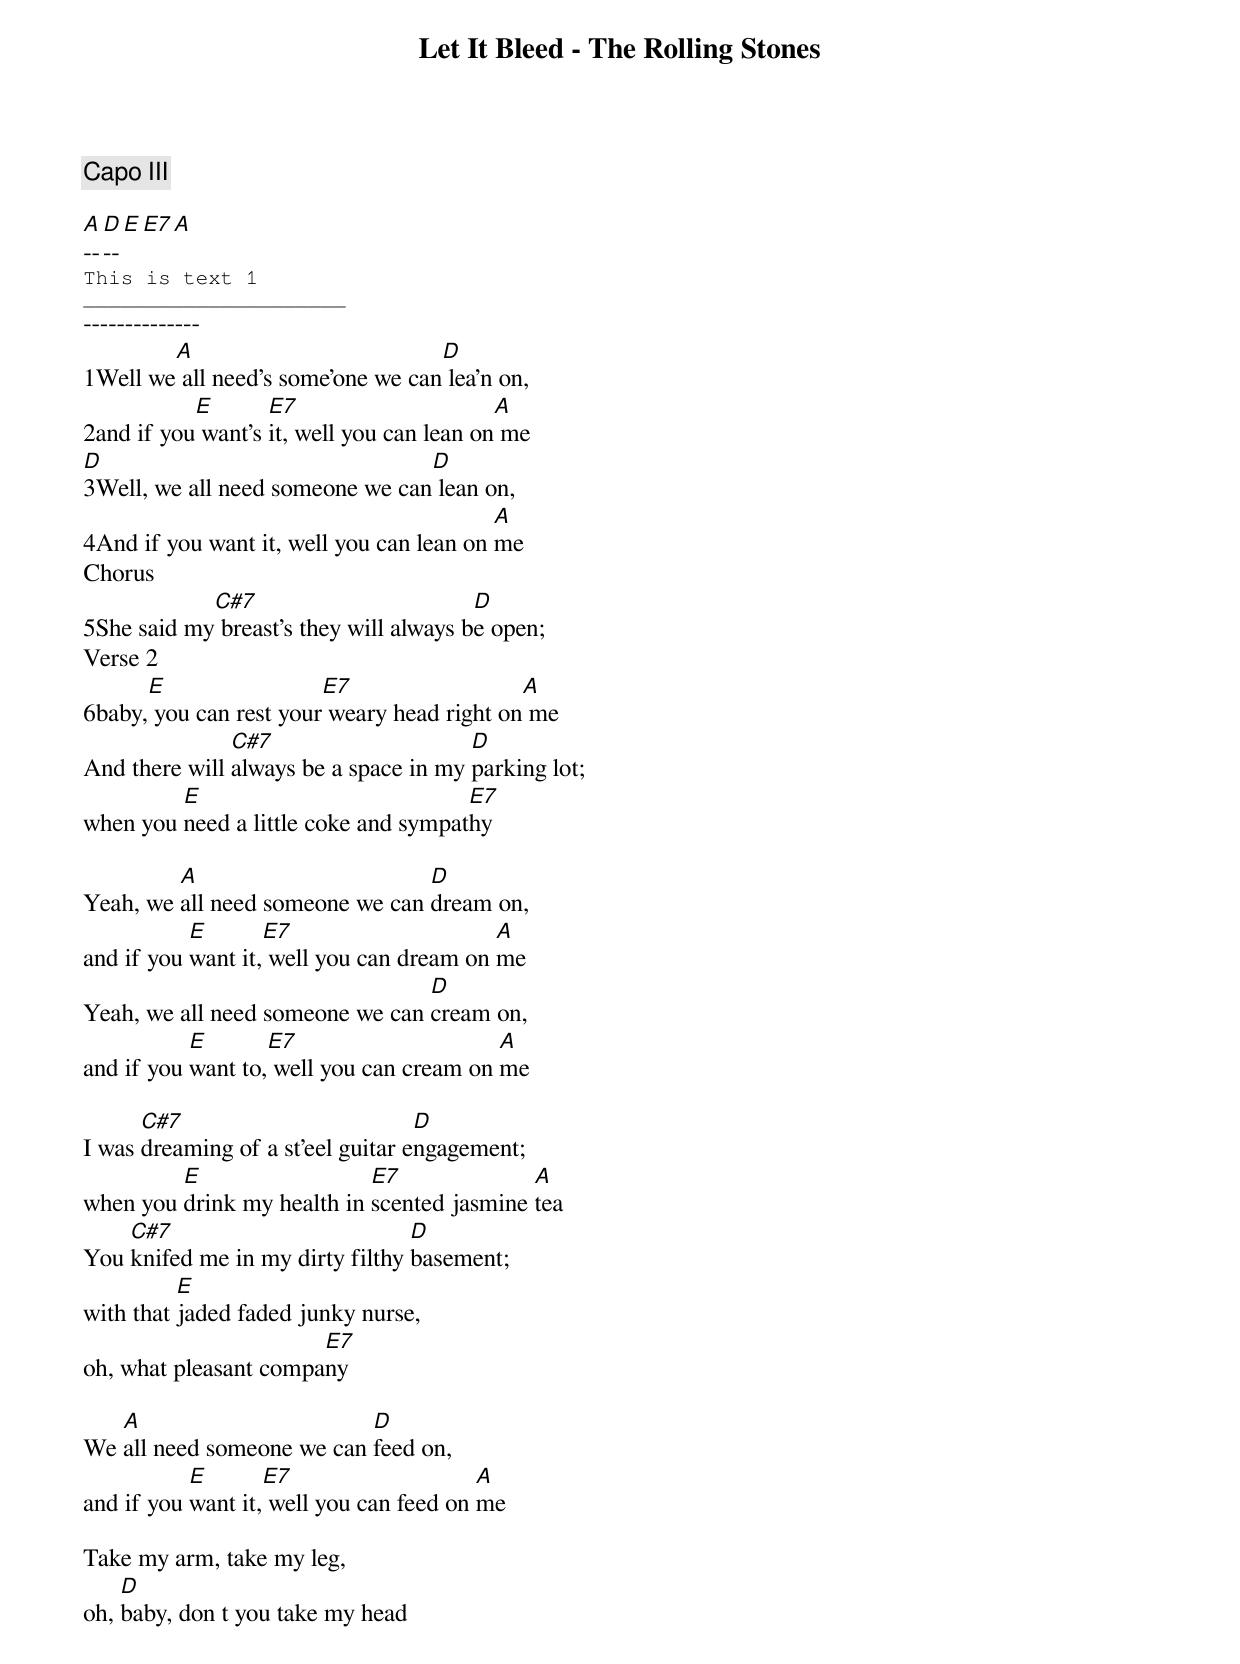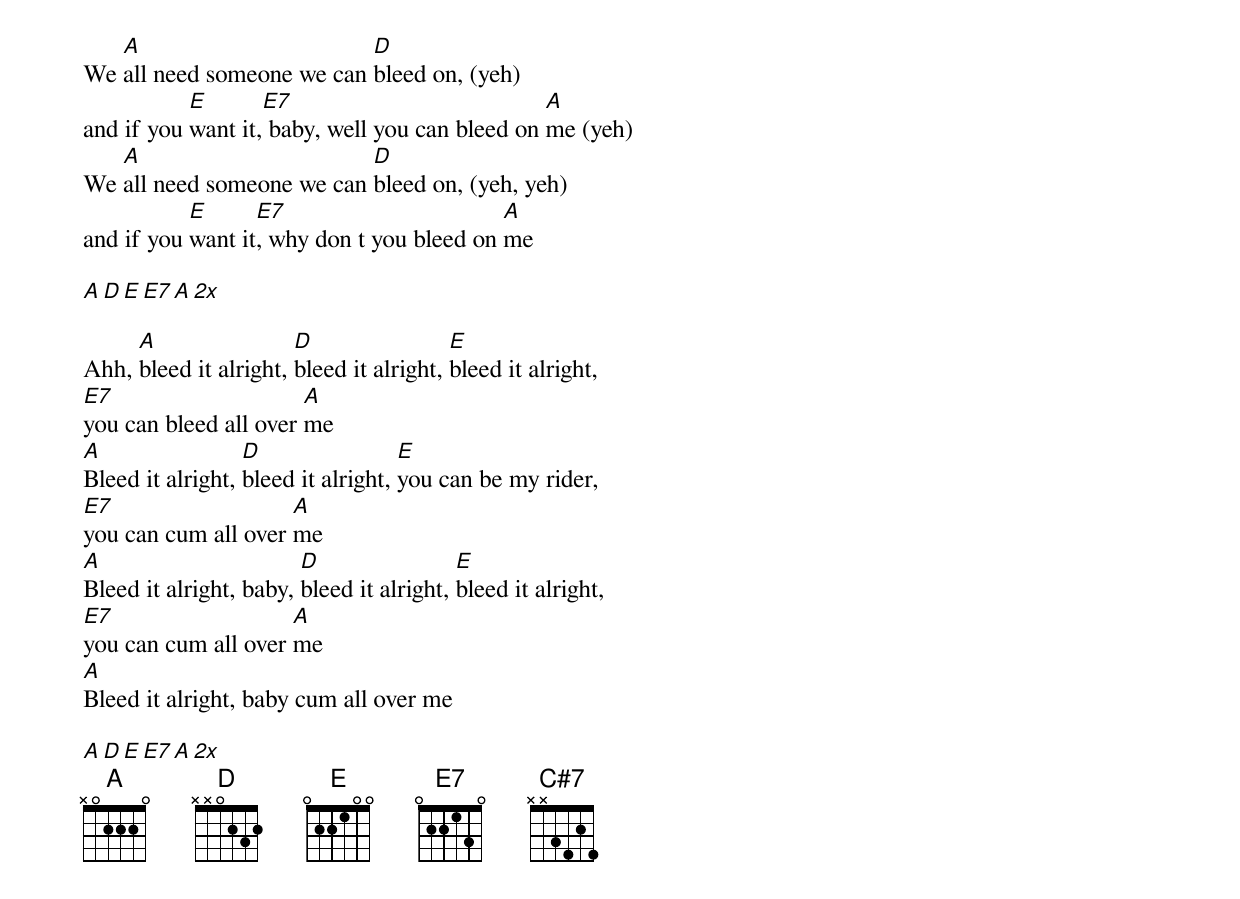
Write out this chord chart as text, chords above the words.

Let It Bleed - The Rolling Stones

Capo III

A D E E7 A
----
This is text 1
_____________________
--------------
        A                          D
1Well we all need's some'one we can lea'n on,
           E       E7                      A
2and if you want's it, well you can lean on me
D                                D
3Well, we all need someone we can lean on,
                                          A
4And if you want it, well you can lean on me
Chorus
            C#7                         D
5She said my breast's they will always be open;
Verse 2
      E                 E7                  A
6baby, you can rest your weary head right on me
               C#7                     D
And there will always be a space in my parking lot;
         E                            E7
when you need a little coke and sympathy

         A                       D
Yeah, we all need someone we can dream on,
           E       E7                     A
and if you want it, well you can dream on me
                                 D
Yeah, we all need someone we can cream on,
           E       E7                     A
and if you want to, well you can cream on me

      C#7                          D
I was dreaming of a st'eel guitar engagement;
         E                  E7              A
when you drink my health in scented jasmine tea
    C#7                          D
You knifed me in my dirty filthy basement;
          E
with that jaded faded junky nurse,
                       E7
oh, what pleasant company

   A                       D
We all need someone we can feed on,
           E       E7                    A
and if you want it, well you can feed on me

Take my arm, take my leg,
    D
oh, baby, don t you take my head

   A                       D
We all need someone we can bleed on, (yeh)
           E       E7                           A
and if you want it, baby, well you can bleed on me (yeh)
   A                       D
We all need someone we can bleed on, (yeh, yeh)
           E      E7                       A
and if you want it, why don t you bleed on me

A D E E7 A  2x

     A                 D                 E
Ahh, bleed it alright, bleed it alright, bleed it alright,
E7                     A
you can bleed all over me
A                 D                 E
Bleed it alright, bleed it alright, you can be my rider,
E7                   A
you can cum all over me
A                       D                 E
Bleed it alright, baby, bleed it alright, bleed it alright,
E7                   A
you can cum all over me
A
Bleed it alright, baby cum all over me

A D E E7 A  2x
